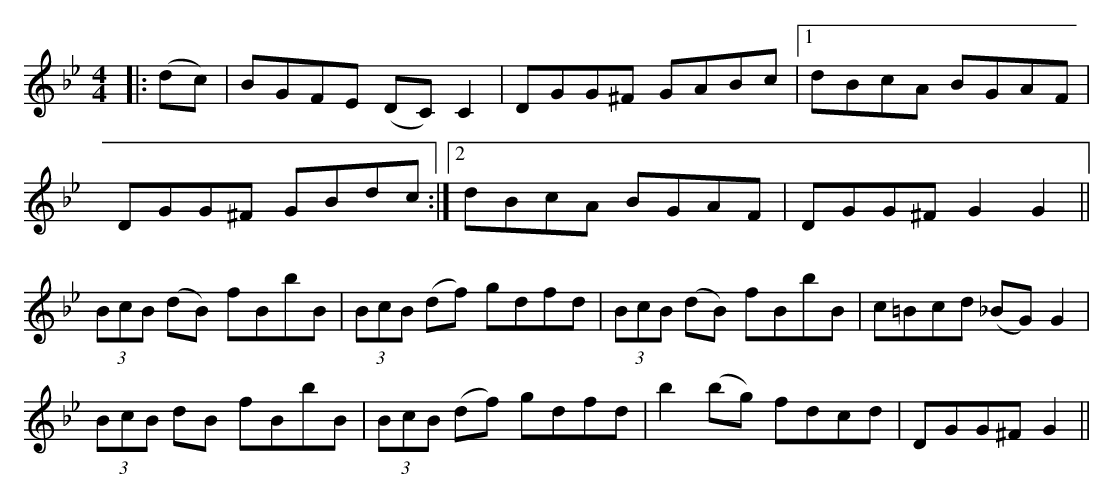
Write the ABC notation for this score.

X:1
M:4/4
K:Gmin
|:(dc)|BGFE (DC)C2|DGG^F GABc|1 dBcA BGAF|
DGG^F GBdc:|2 dBcA BGAF|DGG^FG2 G2||
(3BcB (dB) fBbB|(3BcB (df) gdfd|(3BcB (dB) fBbB|c=Bcd (_BG)G2|
(3BcB dB fBbB|(3BcB (df) gdfd|b2(bg) fdcd|DGG^F G2||
